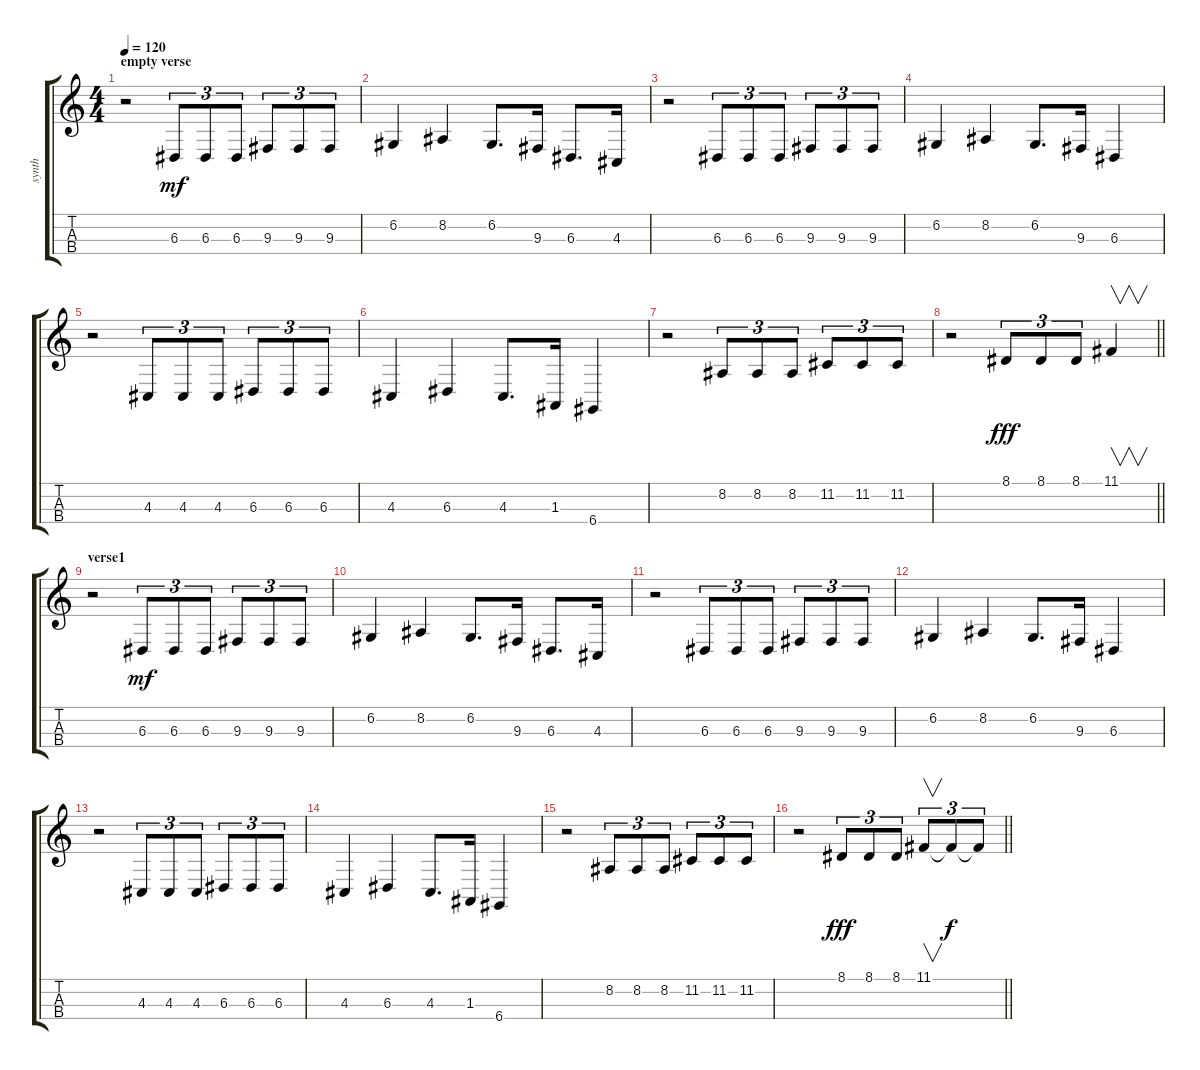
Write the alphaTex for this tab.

\track ("synth" "synth") {instrument pizzicatostrings}
\staff {score tabs}
\tuning (G3 D3 A2 D2) {hide}
\ts (4 4)
\section ("" "empty verse")
\tempo 120
\clef g2
\ks c
r.2{dy fff volume 13 instrument lead1square} 6.3.8{tu (3 2) dy mf} 6.3.8{tu (3 2)} 6.3.8{tu (3 2)} 9.3.8{tu (3 2)} 9.3.8{tu (3 2)} 9.3.8{tu (3 2)} |
6.2.4 8.2.4 6.2.8{d} 9.3.16 6.3.8{d} 4.3.16 |
r.2 6.3.8{tu (3 2)} 6.3.8{tu (3 2)} 6.3.8{tu (3 2)} 9.3.8{tu (3 2)} 9.3.8{tu (3 2)} 9.3.8{tu (3 2)} |
6.2.4 8.2.4 6.2.8{d} 9.3.16 6.3.4 |
r.2 4.3.8{tu (3 2)} 4.3.8{tu (3 2)} 4.3.8{tu (3 2)} 6.3.8{tu (3 2)} 6.3.8{tu (3 2)} 6.3.8{tu (3 2)} |
4.3.4 6.3.4 4.3.8{d} 1.3.16 6.4.4 |
r.2 8.2.8{tu (3 2)} 8.2.8{tu (3 2)} 8.2.8{tu (3 2)} 11.2.8{tu (3 2)} 11.2.8{tu (3 2)} 11.2.8{tu (3 2)} |
\barLineRight lightlight
r.2 8.1.8{tu (3 2) dy fff} 8.1.8{tu (3 2)} 8.1.8{tu (3 2)} 11.1.4{v} |
\section ("" "verse1")
r.2 6.3.8{tu (3 2) dy mf} 6.3.8{tu (3 2)} 6.3.8{tu (3 2)} 9.3.8{tu (3 2)} 9.3.8{tu (3 2)} 9.3.8{tu (3 2)} |
6.2.4 8.2.4 6.2.8{d} 9.3.16 6.3.8{d} 4.3.16 |
r.2 6.3.8{tu (3 2)} 6.3.8{tu (3 2)} 6.3.8{tu (3 2)} 9.3.8{tu (3 2)} 9.3.8{tu (3 2)} 9.3.8{tu (3 2)} |
6.2.4 8.2.4 6.2.8{d} 9.3.16 6.3.4 |
r.2 4.3.8{tu (3 2)} 4.3.8{tu (3 2)} 4.3.8{tu (3 2)} 6.3.8{tu (3 2)} 6.3.8{tu (3 2)} 6.3.8{tu (3 2)} |
4.3.4 6.3.4 4.3.8{d} 1.3.16 6.4.4 |
r.2 8.2.8{tu (3 2)} 8.2.8{tu (3 2)} 8.2.8{tu (3 2)} 11.2.8{tu (3 2)} 11.2.8{tu (3 2)} 11.2.8{tu (3 2)} |
\barLineRight lightlight
r.2 8.1.8{tu (3 2) dy fff} 8.1.8{tu (3 2)} 8.1.8{tu (3 2)} 11.1.8{v tu (3 2)} 11.1{t}.8{tu (3 2) dy f} 11.1{t}.8{tu (3 2)}
